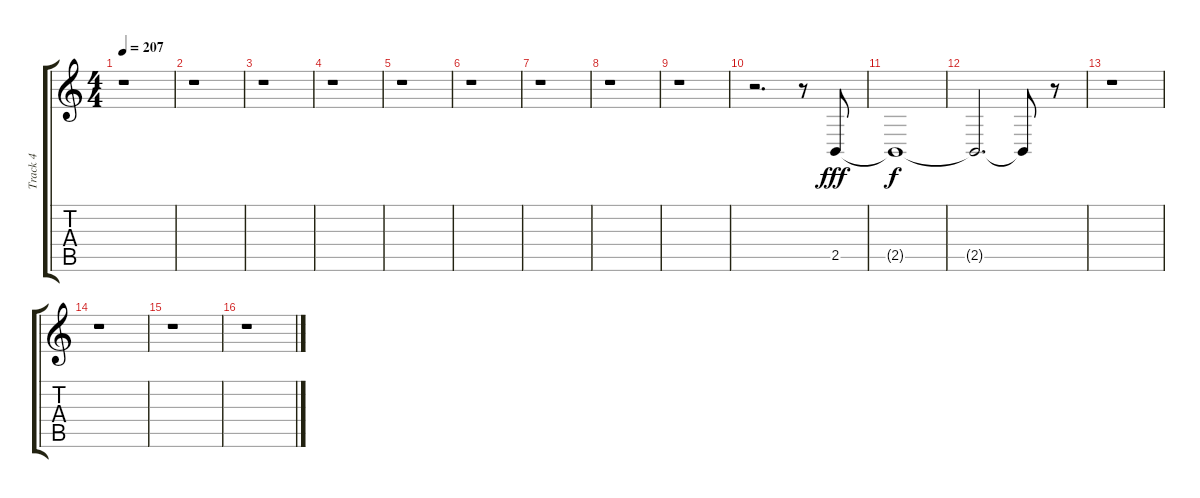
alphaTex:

\track ("Track 4" "Track 4") {instrument fx7echoes}
\staff {score tabs}
\tuning (E4 B3 G3 D3 A2 E2) {hide}
\ts (4 4)
\tempo 207
\clef g2
\ks c
r.1{dy f} |
r.1 |
r.1 |
r.1 |
r.1 |
r.1 |
r.1 |
r.1 |
r.1 |
r.2{d} r.8 2.5.8{dy fff} |
2.5{t}.1{dy f} |
2.5{t}.2{d} 2.5{t}.8 r.8 |
r.1 |
r.1 |
r.1 |
r.1
